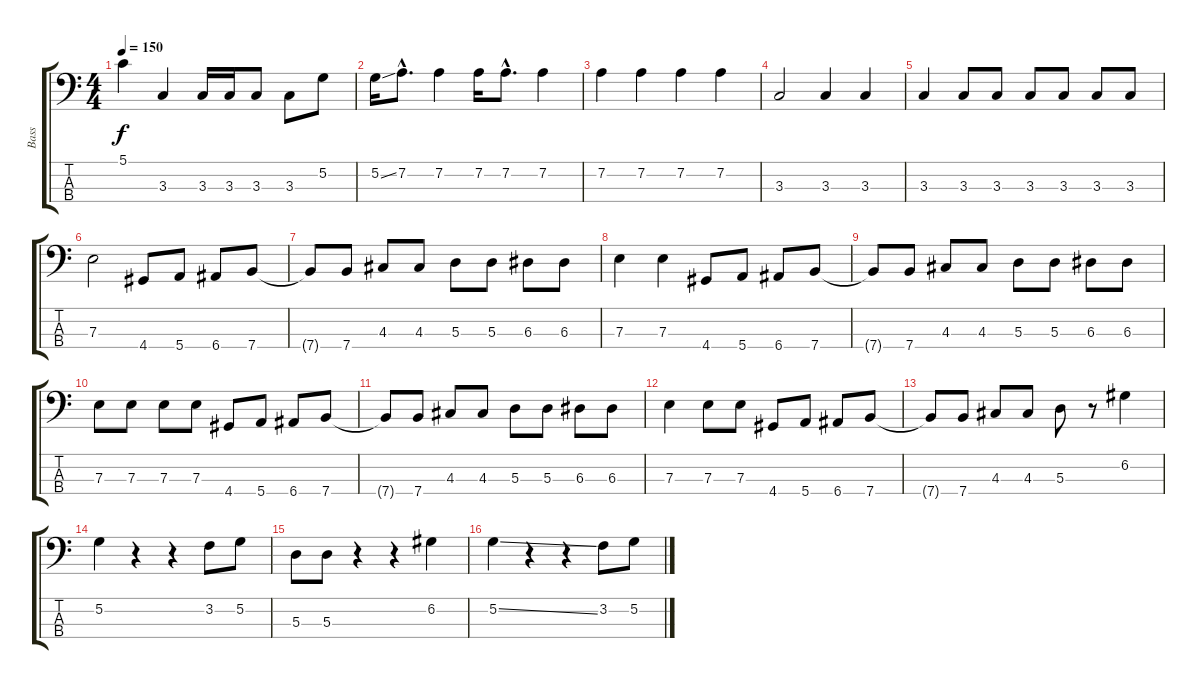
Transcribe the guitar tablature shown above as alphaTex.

\track ("Bass" "Bass") {instrument electricbassfinger}
\staff {score tabs}
\tuning (G2 D2 A1 E1) {hide}
\ts (4 4)
\tempo 150
\clef f4
\ks c
5.1.4{dy f} 3.3.4 3.3.16 3.3.16 3.3.8 3.3.8 5.2.8 |
5.2{ss}.16 7.2{hac}.8{d} 7.2.4 7.2.16 7.2{hac}.8{d} 7.2.4 |
7.2.4 7.2.4 7.2.4 7.2.4 |
3.3.2 3.3.4 3.3.4 |
3.3.4 3.3.8 3.3.8 3.3.8 3.3.8 3.3.8 3.3.8 |
7.3.2 4.4.8 5.4.8 6.4.8 7.4.8 |
7.4{t}.8 7.4.8 4.3.8 4.3.8 5.3.8 5.3.8 6.3.8 6.3.8 |
7.3.4 7.3.4 4.4.8 5.4.8 6.4.8 7.4.8 |
7.4{t}.8 7.4.8 4.3.8 4.3.8 5.3.8 5.3.8 6.3.8 6.3.8 |
7.3.8 7.3.8 7.3.8 7.3.8 4.4.8 5.4.8 6.4.8 7.4.8 |
7.4{t}.8 7.4.8 4.3.8 4.3.8 5.3.8 5.3.8 6.3.8 6.3.8 |
7.3.4 7.3.8 7.3.8 4.4.8 5.4.8 6.4.8 7.4.8 |
7.4{t}.8 7.4.8 4.3.8 4.3.8 5.3.8 r.8 6.2.4 |
5.2.4 r.4 r.4 3.2.8 5.2.8 |
5.3.8 5.3.8 r.4 r.4 6.2.4 |
5.2{ss}.4 r.4 r.4 3.2.8 5.2.8
